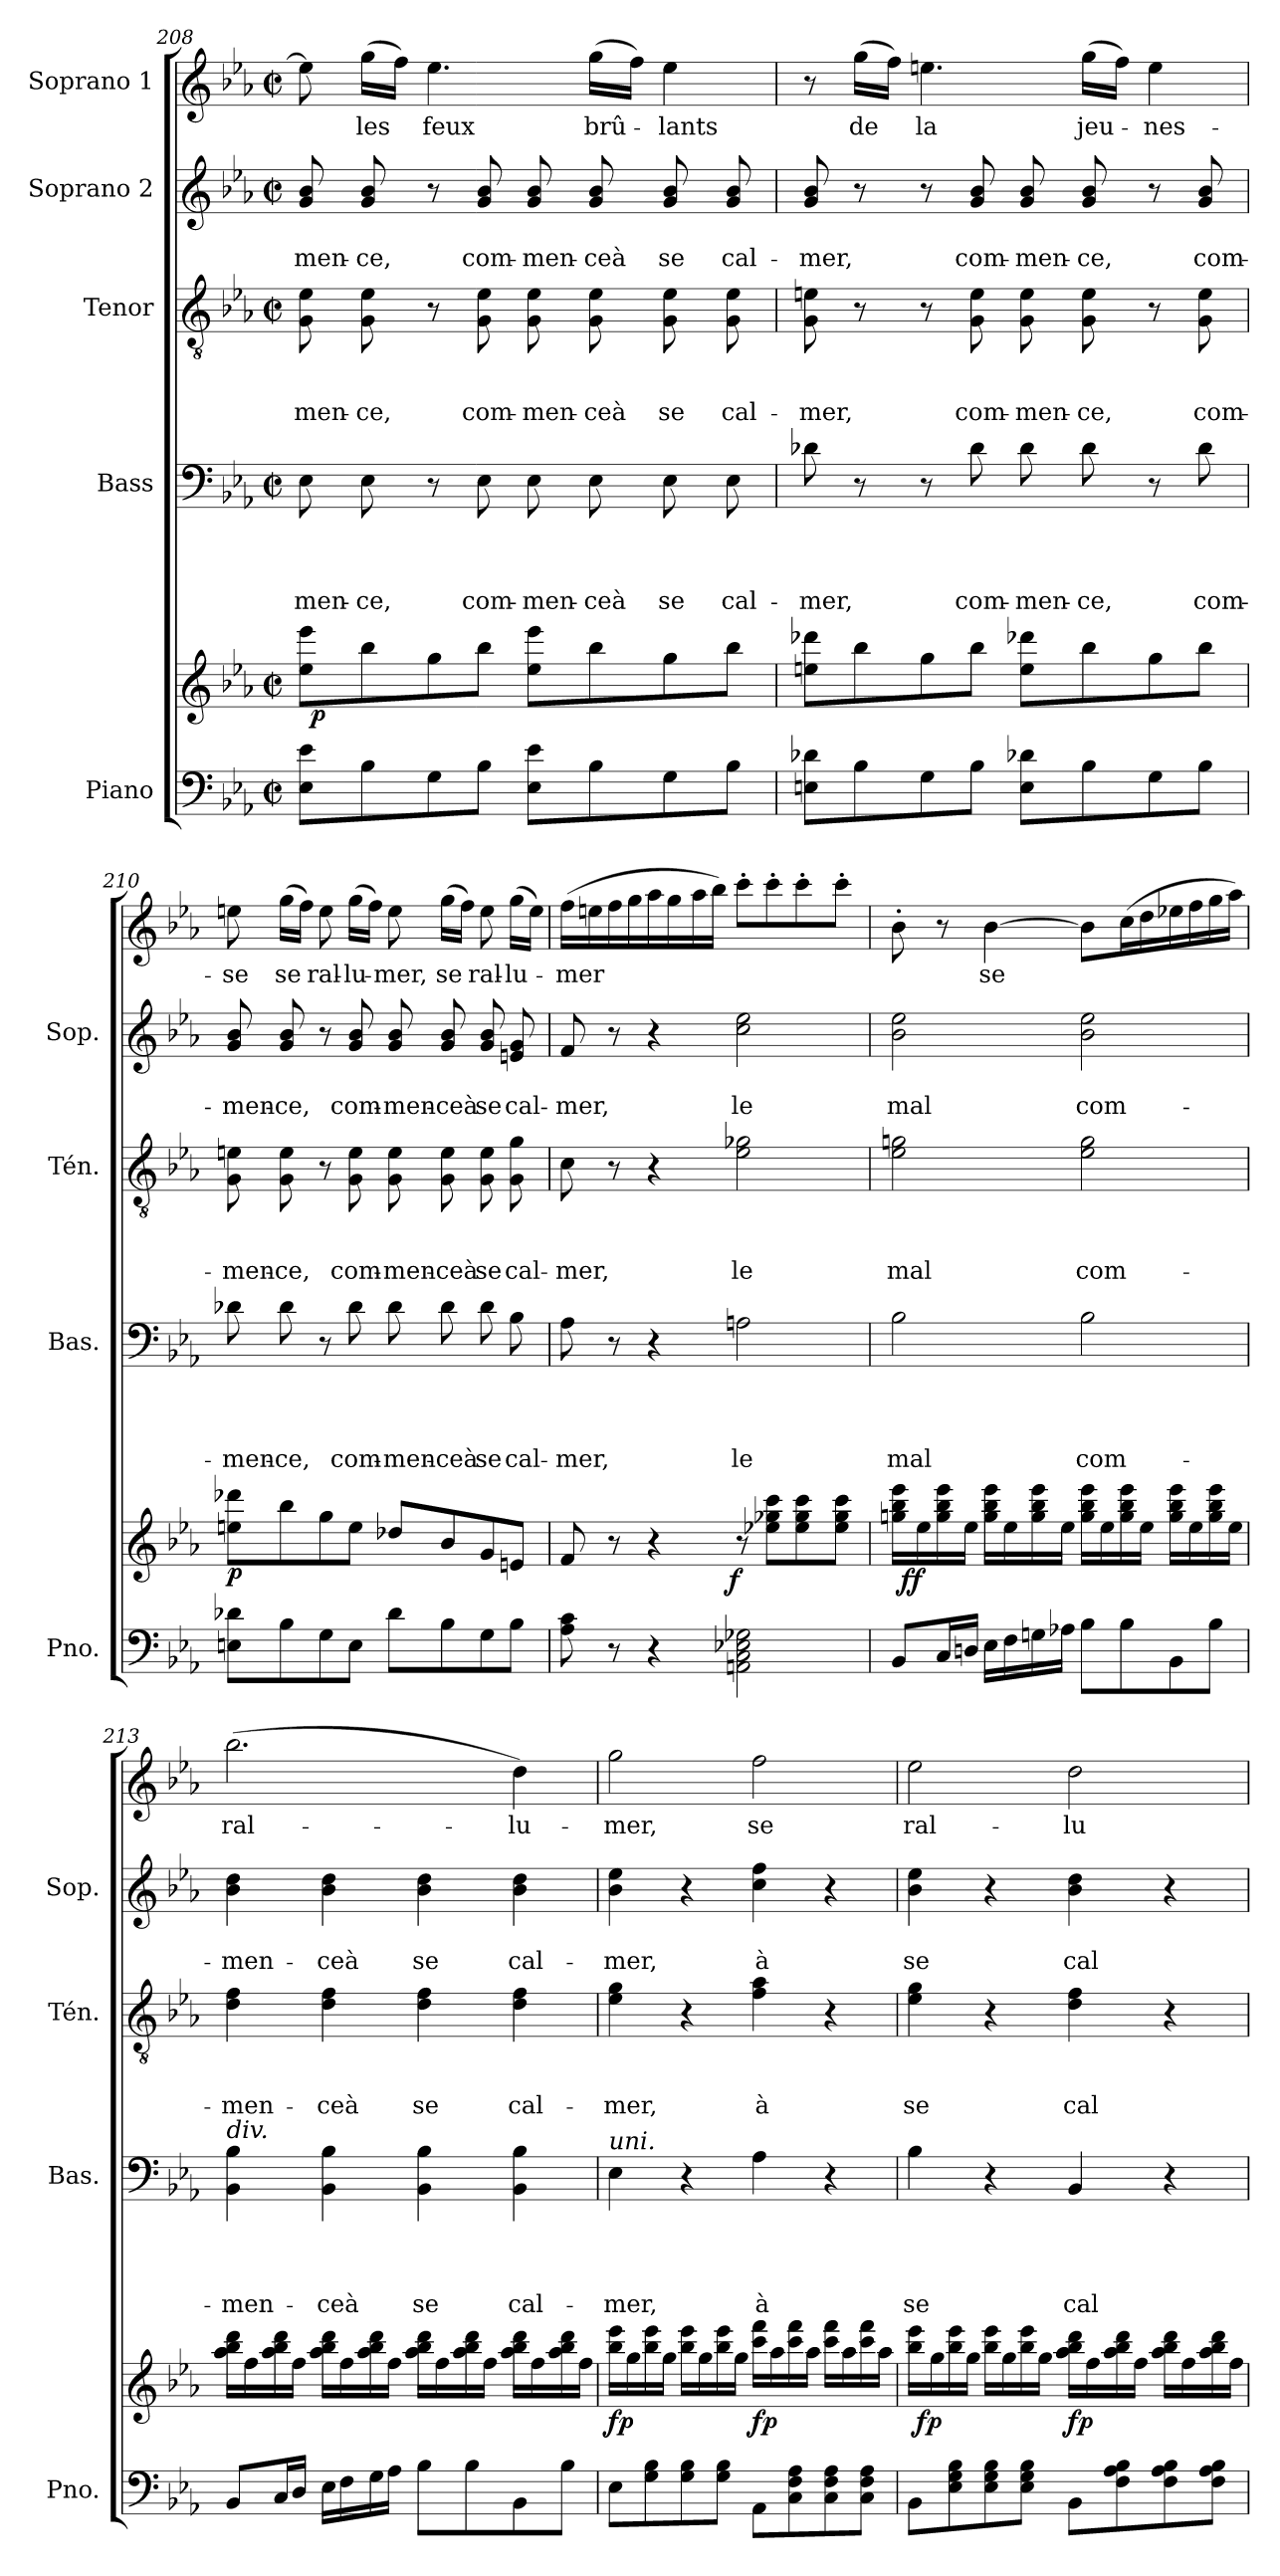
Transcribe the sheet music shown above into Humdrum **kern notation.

**kern	**kern	**dynam	**kern	**text	**text	**text	**text	**kern	**text	**text	**text	**kern	**text	**text	**kern	**text
*part5	*part5	*part5	*part4	*part4	*part4	*part4	*part4	*part3	*part3	*part3	*part3	*part2	*part2	*part2	*part1	*part1
*staff6	*staff5	*staff5/6	*staff4	*staff4	*staff4	*staff4	*staff4	*staff3	*staff3	*staff3	*staff3	*staff2	*staff2	*staff2	*staff1	*staff1
*I"Piano	*	*	*I"Bass	*	*	*	*	*I"Tenor	*	*	*	*I"Soprano 2	*	*	*I"Soprano 1	*
*I'Pno.	*	*	*I'Bas.	*	*	*	*	*I'Tén.	*	*	*	*I'Sop.	*	*	*	*
*clefF4	*clefG2	*	*clefF4	*	*	*	*	*clefGv2	*	*	*	*clefG2	*	*	*clefG2	*
*k[b-e-a-]	*k[b-e-a-]	*	*k[b-e-a-]	*	*	*	*	*k[b-e-a-]	*	*	*	*k[b-e-a-]	*	*	*k[b-e-a-]	*
*E-:	*E-:	*	*E-:	*	*	*	*	*E-:	*	*	*	*E-:	*	*	*E-:	*
*M2/2	*M2/2	*	*M2/2	*	*	*	*	*M2/2	*	*	*	*M2/2	*	*	*M2/2	*
*met(c|)	*met(c|)	*	*met(c|)	*	*	*	*	*met(c|)	*	*	*	*met(c|)	*	*	*met(c|)	*
=208	=208	=208	=208	=208	=208	=208	=208	=208	=208	=208	=208	=208	=208	=208	=208	=208
*	*^	*	*	*	*	*	*	*	*	*	*	*	*	*	*	*
8E-\ 8e-\L	8ee-\ 8eee-\L	96ryy	.	8E-\	.	.	.	-men-	8G\ 8e-\	.	.	-men-	8g/ 8b-/	.	-men-	8ee-\]	.
!	!	!	!LO:DY:b	!	!	!	!	!	!	!	!	!	!	!	!	!	!
.	.	3%2ryy	p	.	.	.	.	.	.	.	.	.	.	.	.	.	.
8B-\	8bb-\	.	.	8E-\	.	.	.	-ce,	8G\ 8e-\	.	.	-ce,	8g/ 8b-/	.	-ce,	(16gg\LL	les
.	.	.	.	.	.	.	.	.	.	.	.	.	.	.	.	16ff\JJ)	.
8G\	8gg\	.	.	8r	.	.	.	.	8r	.	.	.	8r	.	.	4.ee-\	feux
8B-\J	8bb-\J	.	.	8E-\	.	.	.	com-	8G\ 8e-\	.	.	com-	8g/ 8b-/	.	com-	.	.
8E-\ 8e-\L	8ee-\ 8eee-\L	.	.	8E-\	.	.	.	-men-	8G\ 8e-\	.	.	-men-	8g/ 8b-/	.	-men-	.	.
8B-\	8bb-\	.	.	8E-\	.	.	.	-ceà	8G\ 8e-\	.	.	-ceà	8g/ 8b-/	.	-ceà	(16gg\LL	brû-
.	.	6ryy	.	.	.	.	.	.	.	.	.	.	.	.	.	.	.
.	.	.	.	.	.	.	.	.	.	.	.	.	.	.	.	16ff\JJ)	.
8G\	8gg\	.	.	8E-\	.	.	.	se	8G\ 8e-\	.	.	se	8g/ 8b-/	.	se	4ee-\	-lants
.	.	12...ryy	.	.	.	.	.	.	.	.	.	.	.	.	.	.	.
8B-\J	8bb-\J	.	.	8E-\	.	.	.	cal-	8G\ 8e-\	.	.	cal-	8g/ 8b-/	.	cal-	.	.
*	*v	*v	*	*	*	*	*	*	*	*	*	*	*	*	*	*	*
=209	=209	=209	=209	=209	=209	=209	=209	=209	=209	=209	=209	=209	=209	=209	=209	=209
8En\ 8d-X\L	8een\ 8ddd-X\L	.	8d-X\	.	.	.	-mer,	8G\ 8en\	.	.	-mer,	8g/ 8b-/	.	-mer,	8r	.
8B-\	8bb-\	.	8r	.	.	.	.	8r	.	.	.	8r	.	.	(16gg\LL	de
.	.	.	.	.	.	.	.	.	.	.	.	.	.	.	16ff\JJ)	.
8G\	8gg\	.	8r	.	.	.	.	8r	.	.	.	8r	.	.	4.een\	la
8B-\J	8bb-\J	.	8d-\	.	.	.	com-	8G\ 8e\	.	.	com-	8g/ 8b-/	.	com-	.	.
8E\ 8d-X\L	8ee\ 8ddd-X\L	.	8d-\	.	.	.	-men-	8G\ 8e\	.	.	-men-	8g/ 8b-/	.	-men-	.	.
8B-\	8bb-\	.	8d-\	.	.	.	-ce,	8G\ 8e\	.	.	-ce,	8g/ 8b-/	.	-ce,	(16gg\LL	jeu-
.	.	.	.	.	.	.	.	.	.	.	.	.	.	.	16ff\JJ)	.
8G\	8gg\	.	8r	.	.	.	.	8r	.	.	.	8r	.	.	4ee\	-nes-
8B-\J	8bb-\J	.	8d-\	.	.	.	com-	8G\ 8e\	.	.	com-	8g/ 8b-/	.	com-	.	.
!!LO:LB:g=z
=210	=210	=210	=210	=210	=210	=210	=210	=210	=210	=210	=210	=210	=210	=210	=210	=210
!	!	!LO:DY:b	!	!	!	!	!	!	!	!	!	!	!	!	!	!
8En\ 8d-X\L	8een\ 8ddd-X\L	p	8d-X\	.	.	.	-men-	8G\ 8en\	.	.	-men-	8g/ 8b-/	.	-men-	8een\	-se
8B-\	8bb-\	.	8d-\	.	.	.	-ce,	8G\ 8e\	.	.	-ce,	8g/ 8b-/	.	-ce,	(16gg\LL	se
.	.	.	.	.	.	.	.	.	.	.	.	.	.	.	16ff\JJ)	.
8G\	8gg\	.	8r	.	.	.	.	8r	.	.	.	8r	.	.	8ee\	ral-
8E\J	8ee\J	.	8d-\	.	.	.	com-	8G\ 8e\	.	.	com-	8g/ 8b-/	.	com-	(16gg\LL	-lu-
.	.	.	.	.	.	.	.	.	.	.	.	.	.	.	16ff\JJ)	.
8d-\L	8dd-X/L	.	8d-\	.	.	.	-men-	8G\ 8e\	.	.	-men-	8g/ 8b-/	.	-men-	8ee\	-mer,
8B-\	8b-/	.	8d-\	.	.	.	-ceà	8G\ 8e\	.	.	-ceà	8g/ 8b-/	.	-ceà	(16gg\LL	se
.	.	.	.	.	.	.	.	.	.	.	.	.	.	.	16ff\JJ)	.
8G\	8g/	.	8d-\	.	.	.	se	8G\ 8e\	.	.	se	8g/ 8b-/	.	se	8ee\	ral-
8B-\J	8en/J	.	8B-\	.	.	.	cal-	8G\ 8g\	.	.	cal-	8en/ 8g/	.	cal-	(16gg\LL	-lu-
.	.	.	.	.	.	.	.	.	.	.	.	.	.	.	16ee\JJ)	.
=211	=211	=211	=211	=211	=211	=211	=211	=211	=211	=211	=211	=211	=211	=211	=211	=211
*	*^	*	*	*	*	*	*	*	*	*	*	*	*	*	*	*
8A-\ 8c\	8f/	3ryy	.	8A-\	.	.	.	-mer,	8c	.	.	-mer,	8f	.	-mer,	(16ff\LL	-mer
.	.	.	.	.	.	.	.	.	.	.	.	.	.	.	.	16een\	.
8r	8r	.	.	8r	.	.	.	.	8r	.	.	.	8r	.	.	16ff\	.
.	.	.	.	.	.	.	.	.	.	.	.	.	.	.	.	16gg\	.
4r	4r	.	.	4r	.	.	.	.	4r	.	.	.	4r	.	.	16aa-\	.
.	.	.	.	.	.	.	.	.	.	.	.	.	.	.	.	16gg\	.
.	.	12...ryy	.	.	.	.	.	.	.	.	.	.	.	.	.	.	.
.	.	.	.	.	.	.	.	.	.	.	.	.	.	.	.	16aa-\	.
.	.	.	.	.	.	.	.	.	.	.	.	.	.	.	.	16bb-\JJ)	.
!	!	!	!LO:DY:b	!	!	!	!	!	!	!	!	!	!	!	!	!	!
.	.	3ryy	f	.	.	.	.	.	.	.	.	.	.	.	.	.	.
2AAn\ 2C\ 2E-X\ 2G-X\	8r	.	.	2An\	.	.	.	le	2e-\ 2g-X\	.	.	le	2cc\ 2ee-\	.	le	8ccc'>\L	.
.	8ee-X\ 8gg-X\ 8ccc\L	.	.	.	.	.	.	.	.	.	.	.	.	.	.	8ccc'>\	.
.	8ee-\ 8gg-\ 8ccc\	.	.	.	.	.	.	.	.	.	.	.	.	.	.	8ccc'>\	.
.	.	6ryy	.	.	.	.	.	.	.	.	.	.	.	.	.	.	.
.	8ee-\ 8gg-\ 8ccc\J	.	.	.	.	.	.	.	.	.	.	.	.	.	.	8ccc'>\J	.
.	.	96ryy	.	.	.	.	.	.	.	.	.	.	.	.	.	.	.
=212	=212	=212	=212	=212	=212	=212	=212	=212	=212	=212	=212	=212	=212	=212	=212	=212	=212
8BB-/L	16ggn\ 16bb-\ 16eee-\LL	48ryy	.	2B-\	.	.	.	mal	2e-\ 2gn\	.	.	mal	2b-\ 2ee-\	.	mal	8b-'>\	.
!	!	!	!LO:DY:b	!	!	!	!	!	!	!	!	!	!	!	!	!	!
.	.	3%2ryy	ff	.	.	.	.	.	.	.	.	.	.	.	.	.	.
.	16ee-\	.	.	.	.	.	.	.	.	.	.	.	.	.	.	.	.
16C/L	16gg\ 16bb-\ 16eee-\	.	.	.	.	.	.	.	.	.	.	.	.	.	.	8r	.
16Dn/JJ	16ee-\JJ	.	.	.	.	.	.	.	.	.	.	.	.	.	.	.	.
16E-\LL	16gg\ 16bb-\ 16eee-\LL	.	.	.	.	.	.	.	.	.	.	.	.	.	.	[4b-\	se
16F\	16ee-\	.	.	.	.	.	.	.	.	.	.	.	.	.	.	.	.
16Gn\	16gg\ 16bb-\ 16eee-\	.	.	.	.	.	.	.	.	.	.	.	.	.	.	.	.
16A-X\JJ	16ee-\JJ	.	.	.	.	.	.	.	.	.	.	.	.	.	.	.	.
8B-\L	16gg\ 16bb-\ 16eee-\LL	.	.	2B-\	.	.	.	com-	2e-\ 2g\	.	.	com-	2b-\ 2ee-\	.	com-	8b-\L]	.
.	16ee-\	.	.	.	.	.	.	.	.	.	.	.	.	.	.	.	.
8B-\	16gg\ 16bb-\ 16eee-\	.	.	.	.	.	.	.	.	.	.	.	.	.	.	(16cc\L	.
.	16ee-\JJ	6...ryy	.	.	.	.	.	.	.	.	.	.	.	.	.	16dd\	.
8BB-\	16gg\ 16bb-\ 16eee-\LL	.	.	.	.	.	.	.	.	.	.	.	.	.	.	16ee-X\	.
.	16ee-\	.	.	.	.	.	.	.	.	.	.	.	.	.	.	16ff\	.
8B-\J	16gg\ 16bb-\ 16eee-\	.	.	.	.	.	.	.	.	.	.	.	.	.	.	16gg\	.
.	16ee-\JJ	.	.	.	.	.	.	.	.	.	.	.	.	.	.	16aa-\JJ)	.
!!LO:PB:g=z
=213	=213	=213	=213	=213	=213	=213	=213	=213	=213	=213	=213	=213	=213	=213	=213	=213	=213
!	!	!	!	!LO:TX:a:i:t=div.	!	!	!	!	!	!	!	!	!	!	!	!	!
*	*v	*v	*	*	*	*	*	*	*	*	*	*	*	*	*	*	*
8BB-/L	16aa-\ 16bb-\ 16ddd\LL	.	4BB-\ 4B-\	.	.	.	-men-	4d\ 4f\	.	.	-men-	4b-\ 4dd\	.	-men-	(2.bb-\	ral-
.	16ff\	.	.	.	.	.	.	.	.	.	.	.	.	.	.	.
16C/L	16aa-\ 16bb-\ 16ddd\	.	.	.	.	.	.	.	.	.	.	.	.	.	.	.
16D/JJ	16ff\JJ	.	.	.	.	.	.	.	.	.	.	.	.	.	.	.
16E-\LL	16aa-\ 16bb-\ 16ddd\LL	.	4BB-\ 4B-\	.	.	.	-ceà	4d\ 4f\	.	.	-ceà	4b-\ 4dd\	.	-ceà	.	.
16F\	16ff\	.	.	.	.	.	.	.	.	.	.	.	.	.	.	.
16G\	16aa-\ 16bb-\ 16ddd\	.	.	.	.	.	.	.	.	.	.	.	.	.	.	.
16A-\JJ	16ff\JJ	.	.	.	.	.	.	.	.	.	.	.	.	.	.	.
8B-\L	16aa-\ 16bb-\ 16ddd\LL	.	4BB-\ 4B-\	.	.	.	se	4d\ 4f\	.	.	se	4b-\ 4dd\	.	se	.	.
.	16ff\	.	.	.	.	.	.	.	.	.	.	.	.	.	.	.
8B-\	16aa-\ 16bb-\ 16ddd\	.	.	.	.	.	.	.	.	.	.	.	.	.	.	.
.	16ff\JJ	.	.	.	.	.	.	.	.	.	.	.	.	.	.	.
8BB-\	16aa-\ 16bb-\ 16ddd\LL	.	4BB-\ 4B-\	.	.	.	cal-	4d\ 4f\	.	.	cal-	4b-\ 4dd\	.	cal-	4dd\)	-lu-
.	16ff\	.	.	.	.	.	.	.	.	.	.	.	.	.	.	.
8B-\J	16aa-\ 16bb-\ 16ddd\	.	.	.	.	.	.	.	.	.	.	.	.	.	.	.
.	16ff\JJ	.	.	.	.	.	.	.	.	.	.	.	.	.	.	.
=214	=214	=214	=214	=214	=214	=214	=214	=214	=214	=214	=214	=214	=214	=214	=214	=214
!	!	!	!LO:TX:a:i:t=uni.	!	!	!	!	!	!	!	!	!	!	!	!	!
!	!	!LO:DY:b	!	!	!	!	!	!	!	!	!	!	!	!	!	!
8E-\L	16bb-\ 16eee-\LL	fp	4E-\	.	.	.	-mer,	4e-\ 4g\	.	.	-mer,	4b-\ 4ee-\	.	-mer,	2gg\	-mer,
.	16gg\	.	.	.	.	.	.	.	.	.	.	.	.	.	.	.
8G\ 8B-\	16bb-\ 16eee-\	.	.	.	.	.	.	.	.	.	.	.	.	.	.	.
.	16gg\JJ	.	.	.	.	.	.	.	.	.	.	.	.	.	.	.
8G\ 8B-\	16bb-\ 16eee-\LL	.	4r	.	.	.	.	4r	.	.	.	4r	.	.	.	.
.	16gg\	.	.	.	.	.	.	.	.	.	.	.	.	.	.	.
8G\ 8B-\J	16bb-\ 16eee-\	.	.	.	.	.	.	.	.	.	.	.	.	.	.	.
.	16gg\JJ	.	.	.	.	.	.	.	.	.	.	.	.	.	.	.
!	!	!LO:DY:b	!	!	!	!	!	!	!	!	!	!	!	!	!	!
8AA-\L	16ccc\ 16fff\LL	fp	4A-\	.	.	.	à	4f\ 4a-\	.	.	à	4cc\ 4ff\	.	à	2ff\	se
.	16aa-\	.	.	.	.	.	.	.	.	.	.	.	.	.	.	.
8C\ 8F\ 8A-\	16ccc\ 16fff\	.	.	.	.	.	.	.	.	.	.	.	.	.	.	.
.	16aa-\JJ	.	.	.	.	.	.	.	.	.	.	.	.	.	.	.
8C\ 8F\ 8A-\	16ccc\ 16fff\LL	.	4r	.	.	.	.	4r	.	.	.	4r	.	.	.	.
.	16aa-\	.	.	.	.	.	.	.	.	.	.	.	.	.	.	.
8C\ 8F\ 8A-\J	16ccc\ 16fff\	.	.	.	.	.	.	.	.	.	.	.	.	.	.	.
.	16aa-\JJ	.	.	.	.	.	.	.	.	.	.	.	.	.	.	.
=215	=215	=215	=215	=215	=215	=215	=215	=215	=215	=215	=215	=215	=215	=215	=215	=215
*	*^	*	*	*	*	*	*	*	*	*	*	*	*	*	*	*
8BB-\L	16bb-\ 16eee-\LL	48ryy	.	4B-\	.	.	.	se	4e-\ 4g\	.	.	se	4b-\ 4ee-\	.	se	2ee-\	ral-
!	!	!	!LO:DY:b	!	!	!	!	!	!	!	!	!	!	!	!	!	!
.	.	3%2ryy	fp	.	.	.	.	.	.	.	.	.	.	.	.	.	.
.	16gg\	.	.	.	.	.	.	.	.	.	.	.	.	.	.	.	.
8E-\ 8G\ 8B-\	16bb-\ 16eee-\	.	.	.	.	.	.	.	.	.	.	.	.	.	.	.	.
.	16gg\JJ	.	.	.	.	.	.	.	.	.	.	.	.	.	.	.	.
8E-\ 8G\ 8B-\	16bb-\ 16eee-\LL	.	.	4r	.	.	.	.	4r	.	.	.	4r	.	.	.	.
.	16gg\	.	.	.	.	.	.	.	.	.	.	.	.	.	.	.	.
8E-\ 8G\ 8B-\J	16bb-\ 16eee-\	.	.	.	.	.	.	.	.	.	.	.	.	.	.	.	.
.	16gg\JJ	.	.	.	.	.	.	.	.	.	.	.	.	.	.	.	.
!	!	!	!LO:DY:b	!	!	!	!	!	!	!	!	!	!	!	!	!	!
8BB-\L	16aa-\ 16bb-\ 16ddd\LL	.	fp	4BB-/	.	.	.	cal-	4d\ 4f\	.	.	cal-	4b-\ 4dd\	.	cal-	2dd\	-lu-
.	16ff\	.	.	.	.	.	.	.	.	.	.	.	.	.	.	.	.
8F\ 8A-\ 8B-\	16aa-\ 16bb-\ 16ddd\	.	.	.	.	.	.	.	.	.	.	.	.	.	.	.	.
.	16ff\JJ	6...ryy	.	.	.	.	.	.	.	.	.	.	.	.	.	.	.
8F\ 8A-\ 8B-\	16aa-\ 16bb-\ 16ddd\LL	.	.	4r	.	.	.	.	4r	.	.	.	4r	.	.	.	.
.	16ff\	.	.	.	.	.	.	.	.	.	.	.	.	.	.	.	.
8F\ 8A-\ 8B-\J	16aa-\ 16bb-\ 16ddd\	.	.	.	.	.	.	.	.	.	.	.	.	.	.	.	.
.	16ff\JJ	.	.	.	.	.	.	.	.	.	.	.	.	.	.	.	.
*	*v	*v	*	*	*	*	*	*	*	*	*	*	*	*	*	*	*
=	=	=	=	=	=	=	=	=	=	=	=	=	=	=	=	=
*-	*-	*-	*-	*-	*-	*-	*-	*-	*-	*-	*-	*-	*-	*-	*-	*-
